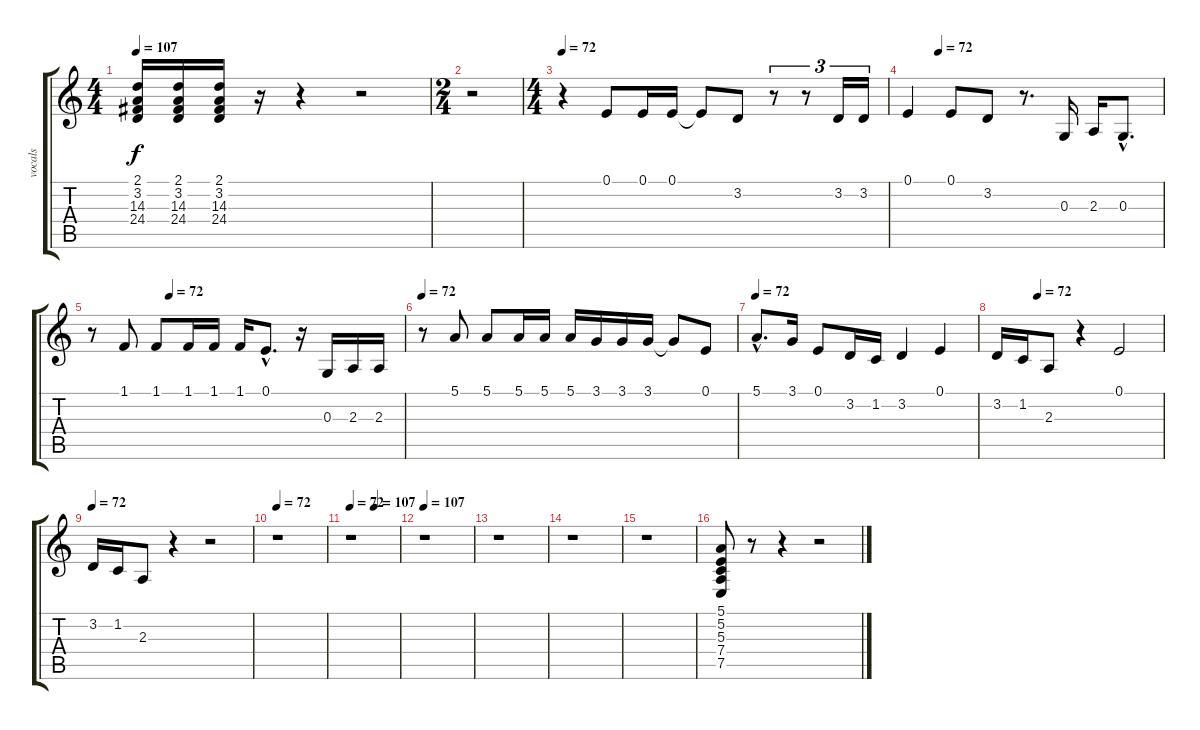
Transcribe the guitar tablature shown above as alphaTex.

\track ("vocals" "vocals") {instrument panflute}
\staff {score tabs}
\tuning (E4 B3 G3 D3 A2 E2) {hide}
\ts (4 4)
\tempo 107
\clef g2
\ks c
(2.1 3.2 14.3 24.4).16{dy f} (2.1 3.2 14.3 24.4).16 (2.1 3.2 14.3 24.4).16 r.16 r.4 r.2 |
\ts (2 4)
r.2 |
\ts (4 4)
\tempo 72
r.4 0.1.8 0.1.16 0.1.16 0.1{t}.8 3.2.8 r.8{tu (3 2)} r.8{tu (3 2)} 3.2.16{tu (3 2)} 3.2.16{tu (3 2)} |
\tempo (72 0.125)
0.1.4 0.1.8 3.2.8 r.8{d} 0.3.16 2.3.16 0.3{hac}.8{d} |
\tempo (72 0.25)
r.8 1.1.8 1.1.8 1.1.16 1.1.16 1.1.16 0.1{hac}.8{d} r.16 0.3.16 2.3.16 2.3.16 |
\tempo 72
r.8 5.1.8 5.1.8 5.1.16 5.1.16 5.1.16 3.1.16 3.1.16 3.1.16 3.1{t}.8 0.1.8 |
\tempo 72
5.1{hac}.8{d} 3.1.16 0.1.8 3.2.16 1.2.16 3.2.4 0.1.4 |
\tempo (72 0.25)
3.2.16 1.2.16 2.3.8 r.4 0.1.2 |
\tempo 72
3.2.16 1.2.16 2.3.8 r.4 r.2 |
\tempo 72
r.1 |
\tempo (107 0.5)
\tempo 72
r.1 |
\tempo 107
r.1 |
r.1 |
r.1 |
r.1 |
(5.1 5.2 5.3 7.4 7.5).8 r.8 r.4 r.2
